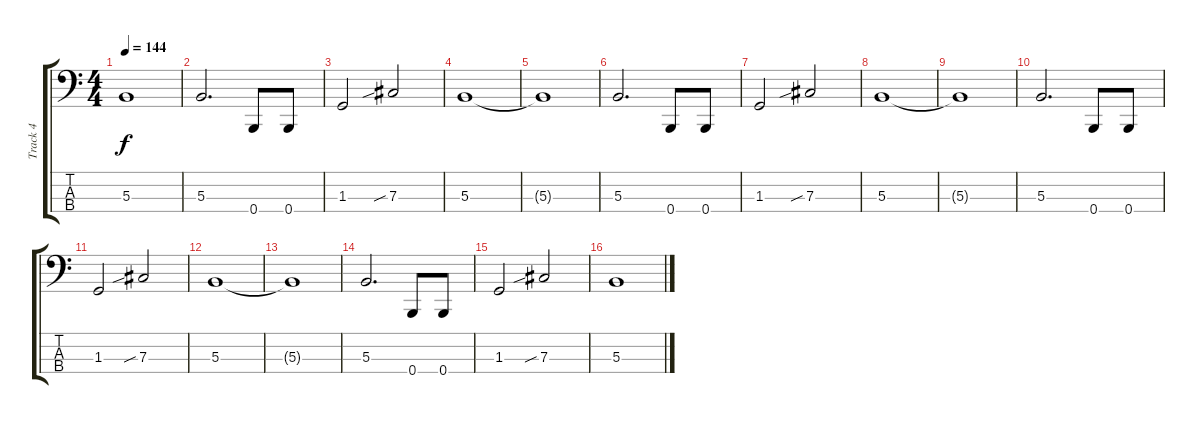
\track ("Track 4" "Track 4") {instrument electricbasspick}
\staff {score tabs}
\tuning (E2 B1 Gb1 B0) {hide}
\ts (4 4)
\tempo 144
\clef f4
\ks c
5.3{t}.1{dy f} |
5.3.2{d} 0.4.8 0.4.8 |
1.3.2 7.3{sib}.2 |
5.3.1 |
5.3{t}.1 |
5.3.2{d} 0.4.8 0.4.8 |
1.3.2 7.3{sib}.2 |
5.3.1 |
5.3{t}.1 |
5.3.2{d} 0.4.8 0.4.8 |
1.3.2 7.3{sib}.2 |
5.3.1 |
5.3{t}.1 |
5.3.2{d} 0.4.8 0.4.8 |
1.3.2 7.3{sib}.2 |
5.3.1
